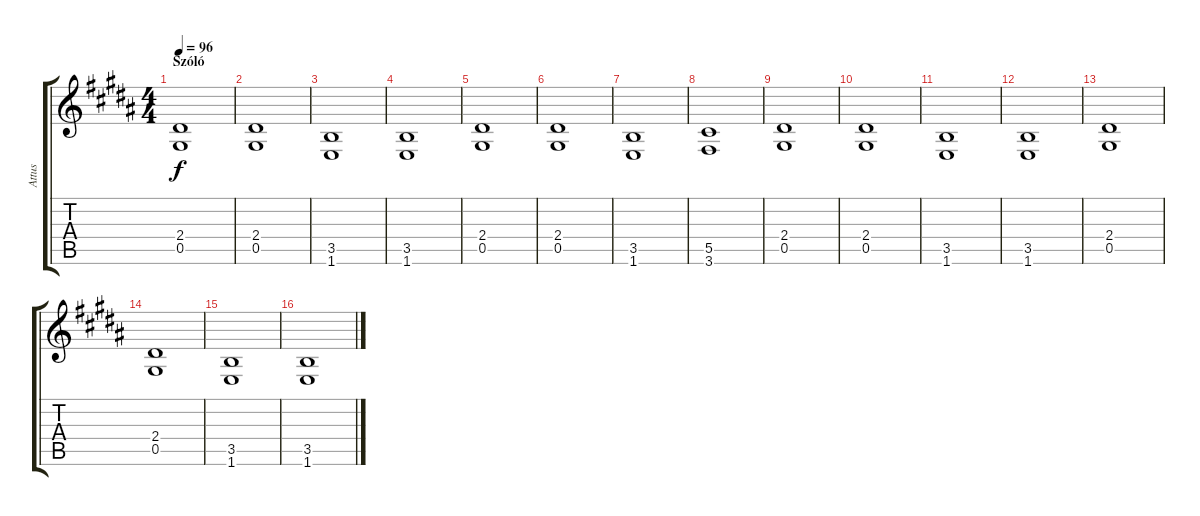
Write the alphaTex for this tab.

\track ("Attus" "Attus") {instrument distortionguitar}
\staff {score tabs}
\tuning (Eb4 Bb3 Gb3 Db3 Ab2 Eb2) {hide}
\ts (4 4)
\section ("" "Szóló")
\tempo 96
\clef g2
\ks g#minor
(2.4 0.5).1{dy f} |
(2.4 0.5).1 |
(3.5 1.6).1 |
(3.5 1.6).1 |
(2.4 0.5).1 |
(2.4 0.5).1 |
(3.5 1.6).1 |
(5.5 3.6).1 |
(2.4 0.5).1 |
(2.4 0.5).1 |
(3.5 1.6).1 |
(3.5 1.6).1 |
(2.4 0.5).1 |
(2.4 0.5).1 |
(3.5 1.6).1 |
(3.5 1.6).1
